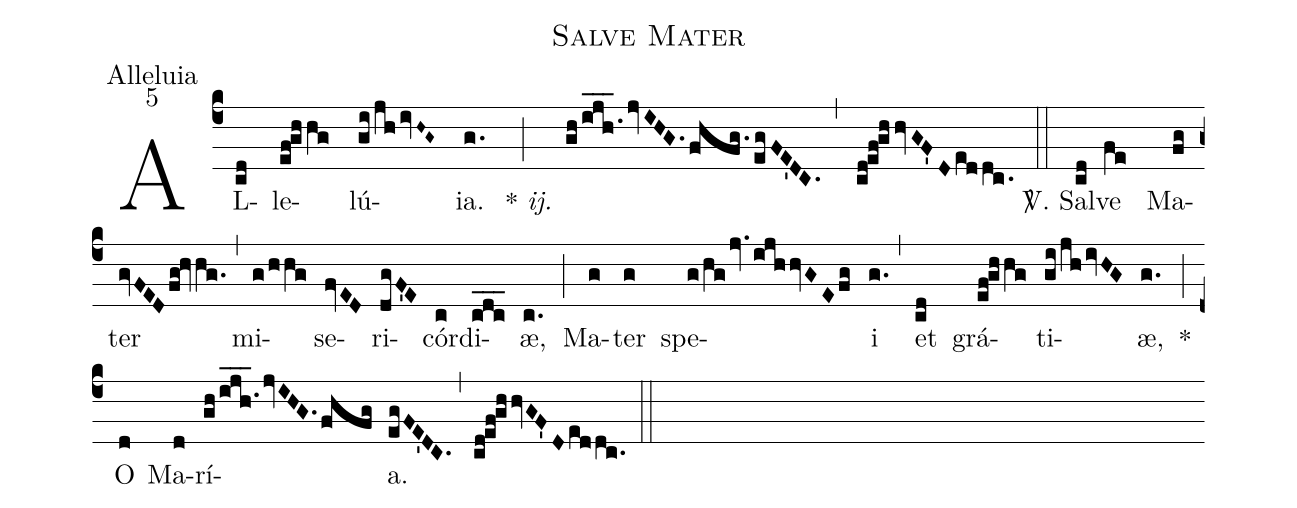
name: Salve Mater;
office-part: Alleluia;
mode: 5;
%%
(c4) AL(cd)le(ef!ghhg)lú(gi/jhivH~G~)ia.(g.) {*}~<i>ij.</i>(;) (gh/i_j_h.1_jvIHG.fhfg./egFE'DC.) (,) (cd!ef!ghhvGF'Deddc.) (::)
<sp>V/</sp>. Sal(cd)ve(fe) Ma(fg)ter(gvFEDfg!hvhg.) (,) mi(g/hhg)se(fvED)ri(dgF'E)cór(c)di(cdc___)æ,(c.) (;) Ma(g)ter(g) spe(g/hgjv.ijhhvGEfg)i(g.) (,) et(cd) grá(ef!ghhg)ti(gi/jhivHG)æ,(g.) *(;) O(d) Ma(d)rí(gh/i_j_h.1_jvIHG.fhfg)a.(egFE'DC.) (,) (cd!ef!ghhvGF'Deddc.) (::)
